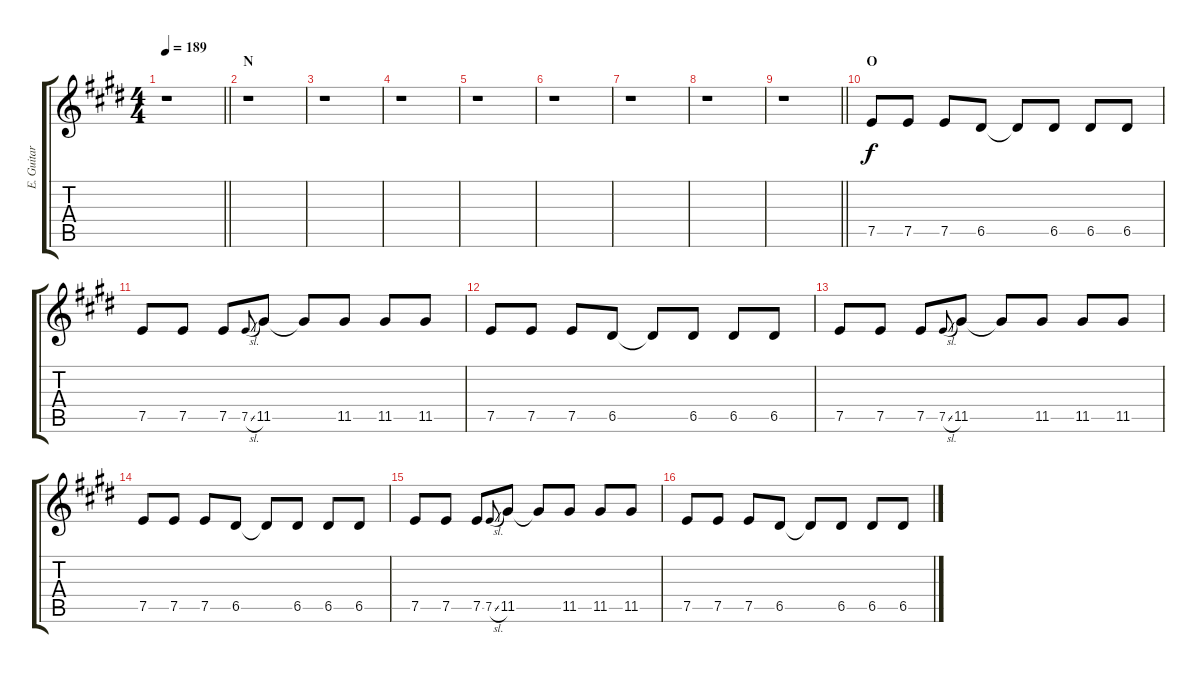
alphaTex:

\track ("E. Guitar III" "E. Guitar ") {instrument overdrivenguitar}
\staff {score tabs}
\tuning (E4 B3 G3 D3 A2 E2) {hide}
\ts (4 4)
\tempo 189
\clef g2
\barLineRight lightlight
\ks e
r.1{dy f} |
\section ("" "N")
r.1 |
r.1 |
r.1 |
r.1 |
r.1 |
r.1 |
r.1 |
\barLineRight lightlight
r.1 |
\section ("" "O")
7.5.8 7.5.8 7.5.8 6.5.8 6.5{t}.8 6.5.8 6.5.8 6.5.8 |
7.5.8 7.5.8 7.5.8 7.5{sl}.8{gr onbeat} 11.5.8 11.5{t}.8 11.5.8 11.5.8 11.5.8 |
7.5.8 7.5.8 7.5.8 6.5.8 6.5{t}.8 6.5.8 6.5.8 6.5.8 |
7.5.8 7.5.8 7.5.8 7.5{sl}.8{gr onbeat} 11.5.8 11.5{t}.8 11.5.8 11.5.8 11.5.8 |
7.5.8 7.5.8 7.5.8 6.5.8 6.5{t}.8 6.5.8 6.5.8 6.5.8 |
7.5.8 7.5.8 7.5.8 7.5{sl}.8{gr onbeat} 11.5.8 11.5{t}.8 11.5.8 11.5.8 11.5.8 |
7.5.8 7.5.8 7.5.8 6.5.8 6.5{t}.8 6.5.8 6.5.8 6.5.8
